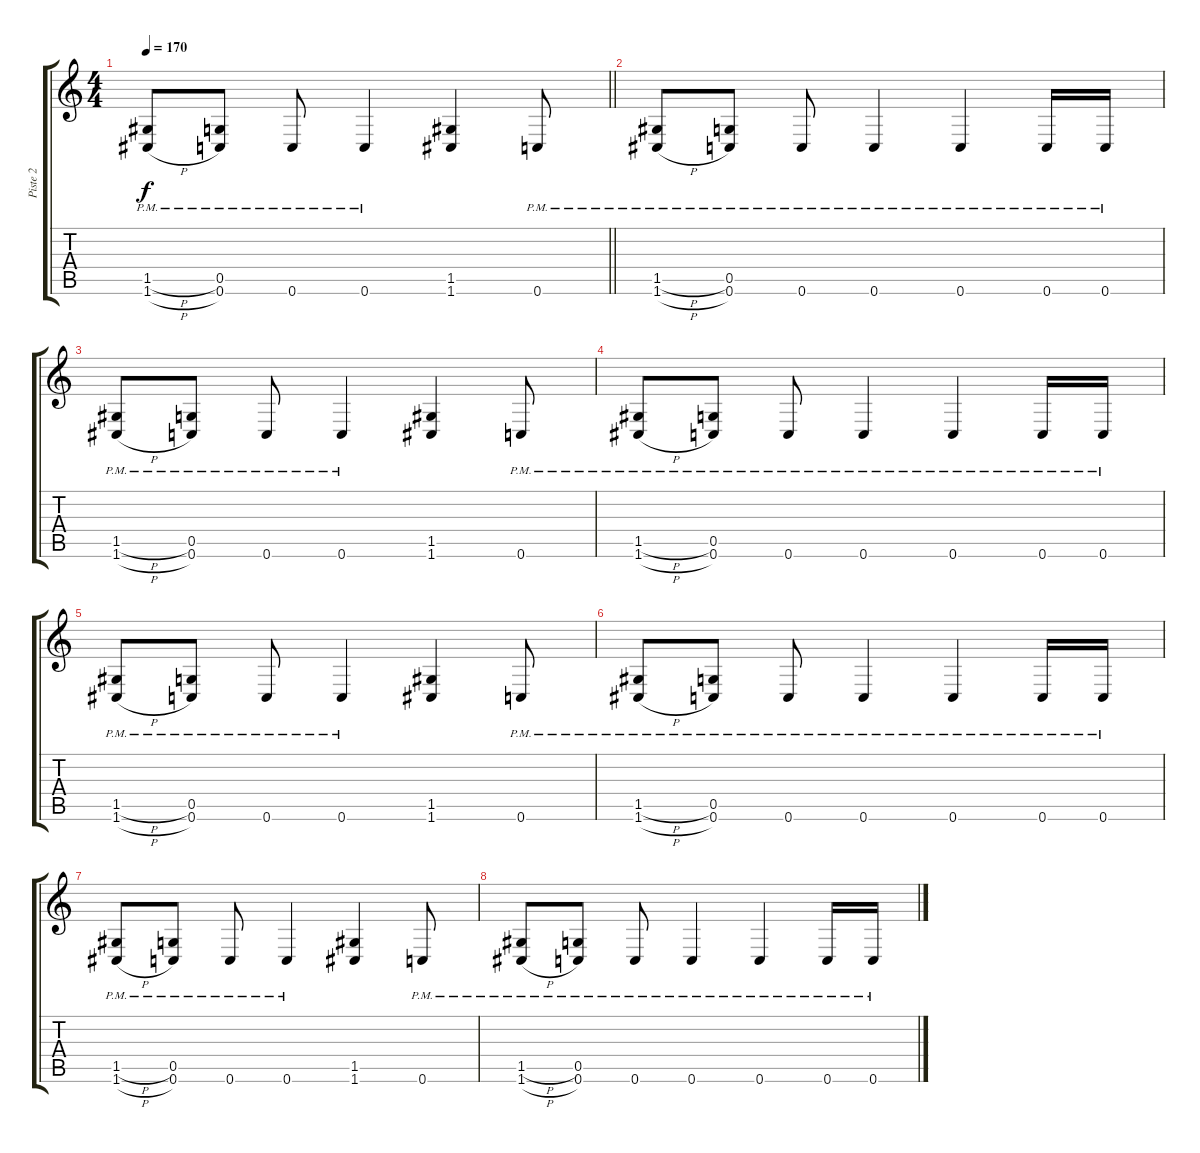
\track ("Piste 2" "Piste 2") {instrument distortionguitar}
\staff {score tabs}
\tuning (D4 A3 F3 C3 G2 C2) {hide}
\ts (4 4)
\tempo 170
\clef g2
\barLineRight lightlight
\ks c
(1.5{h pm} 1.6{h pm}).8{dy f} (0.5 0.6{pm}).8 0.6{pm}.8 0.6{pm}.4 (1.5 1.6).4 0.6{pm}.8 |
(1.5{h pm} 1.6{h pm}).8 (0.5 0.6{pm}).8 0.6{pm}.8 0.6{pm}.4 0.6{pm}.4 0.6{pm}.16 0.6{pm}.16 |
(1.5{h pm} 1.6{h pm}).8 (0.5 0.6{pm}).8 0.6{pm}.8 0.6{pm}.4 (1.5 1.6).4 0.6{pm}.8 |
(1.5{h pm} 1.6{h pm}).8 (0.5 0.6{pm}).8 0.6{pm}.8 0.6{pm}.4 0.6{pm}.4 0.6{pm}.16 0.6{pm}.16 |
(1.5{h pm} 1.6{h pm}).8 (0.5 0.6{pm}).8 0.6{pm}.8 0.6{pm}.4 (1.5 1.6).4 0.6{pm}.8 |
(1.5{h pm} 1.6{h pm}).8 (0.5 0.6{pm}).8 0.6{pm}.8 0.6{pm}.4 0.6{pm}.4 0.6{pm}.16 0.6{pm}.16 |
(1.5{h pm} 1.6{h pm}).8 (0.5 0.6{pm}).8 0.6{pm}.8 0.6{pm}.4 (1.5 1.6).4 0.6{pm}.8 |
(1.5{h pm} 1.6{h pm}).8 (0.5 0.6{pm}).8 0.6{pm}.8 0.6{pm}.4 0.6{pm}.4 0.6{pm}.16 0.6{pm}.16
